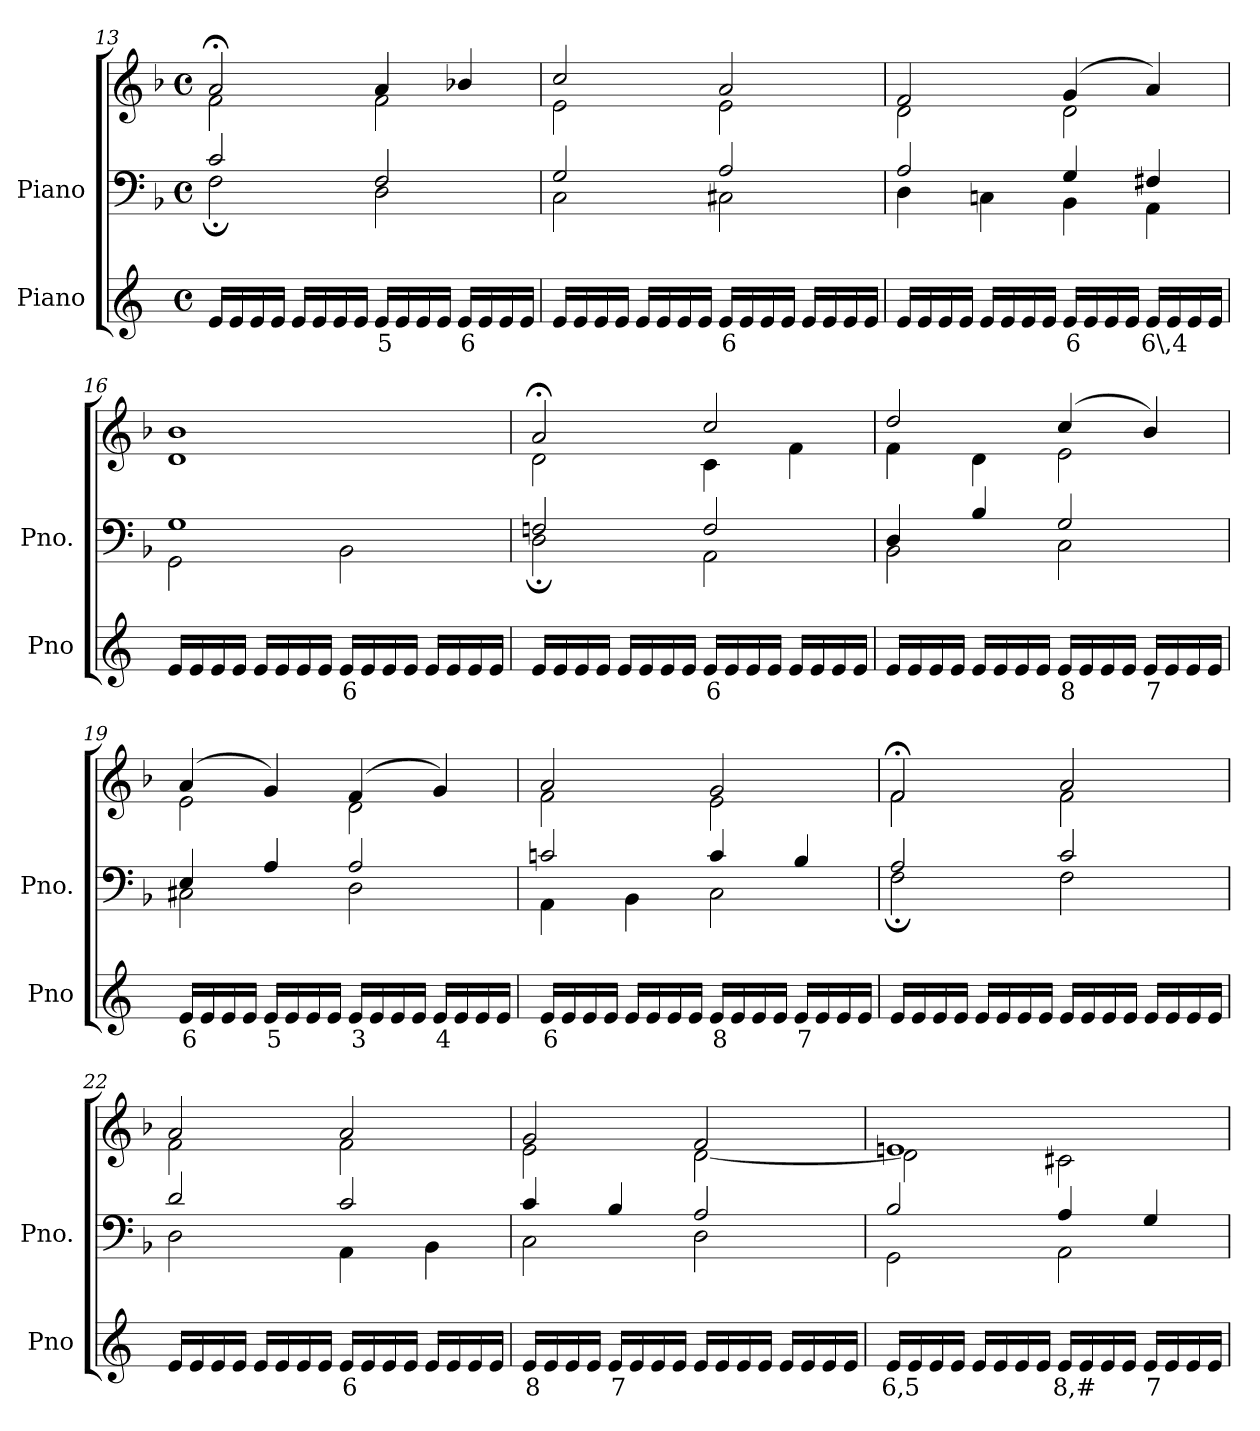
**kern	**text	**kern	**kern
*part2	*part2	*part1	*part1
*staff3	*staff3	*staff2	*staff1
*I"Piano	*	*I"Piano	*
*I'Pno	*	*I'Pno.	*
*clefG2	*	*clefF4	*clefG2
*k[]	*	*k[b-]	*k[b-]
*M4/4	*	*M4/4	*M4/4
*met(c)	*	*met(c)	*met(c)
=13	=13	=13	=13
*	*	*^	*^
16e/LL	.	2c/	2F;\	2a;</	2f\
16e/	.	.	.	.	.
16e/	.	.	.	.	.
16e/JJ	.	.	.	.	.
16e/LL	.	.	.	.	.
16e/	.	.	.	.	.
16e/	.	.	.	.	.
16e/JJ	.	.	.	.	.
!	!LO:LY:b	!	!	!	!
16e/LL	5	2F/	2D\	4a/	2f\
16e/	.	.	.	.	.
16e/	.	.	.	.	.
16e/JJ	.	.	.	.	.
!	!LO:LY:b	!	!	!	!
16e/LL	6	.	.	4b-X/	.
16e/	.	.	.	.	.
16e/	.	.	.	.	.
16e/JJ	.	.	.	.	.
=14	=14	=14	=14	=14	=14
16e/LL	.	2G/	2C\	2cc/	2e\
16e/	.	.	.	.	.
16e/	.	.	.	.	.
16e/JJ	.	.	.	.	.
16e/LL	.	.	.	.	.
16e/	.	.	.	.	.
16e/	.	.	.	.	.
16e/JJ	.	.	.	.	.
!	!LO:LY:b	!	!	!	!
16e/LL	6	2A/	2C#X\	2a/	2e\
16e/	.	.	.	.	.
16e/	.	.	.	.	.
16e/JJ	.	.	.	.	.
16e/LL	.	.	.	.	.
16e/	.	.	.	.	.
16e/	.	.	.	.	.
16e/JJ	.	.	.	.	.
=15	=15	=15	=15	=15	=15
16e/LL	.	2A/	4D\	2f/	2d\
16e/	.	.	.	.	.
16e/	.	.	.	.	.
16e/JJ	.	.	.	.	.
!	!LO:LY:b	!	!	!	!
16e/LL	_	.	4Cn\	.	.
16e/	.	.	.	.	.
16e/	.	.	.	.	.
16e/JJ	.	.	.	.	.
!	!LO:LY:b	!	!	!	!
16e/LL	6	4G/	4BB-\	(>4g/	2d\
16e/	.	.	.	.	.
16e/	.	.	.	.	.
16e/JJ	.	.	.	.	.
!	!LO:LY:b	!	!	!	!
16e/LL	6\,4	4F#X/	4AA\	4a/)	.
16e/	.	.	.	.	.
16e/	.	.	.	.	.
16e/JJ	.	.	.	.	.
=16	=16	=16	=16	=16	=16
16e/LL	.	1G	2GG\	1b-	1d
16e/	.	.	.	.	.
16e/	.	.	.	.	.
16e/JJ	.	.	.	.	.
16e/LL	.	.	.	.	.
16e/	.	.	.	.	.
16e/	.	.	.	.	.
16e/JJ	.	.	.	.	.
!	!LO:LY:b	!	!	!	!
16e/LL	6	.	2BB-\	.	.
16e/	.	.	.	.	.
16e/	.	.	.	.	.
16e/JJ	.	.	.	.	.
16e/LL	.	.	.	.	.
16e/	.	.	.	.	.
16e/	.	.	.	.	.
16e/JJ	.	.	.	.	.
=17	=17	=17	=17	=17	=17
16e/LL	.	2Fn/	2D;\	2a;</	2d\
16e/	.	.	.	.	.
16e/	.	.	.	.	.
16e/JJ	.	.	.	.	.
16e/LL	.	.	.	.	.
16e/	.	.	.	.	.
16e/	.	.	.	.	.
16e/JJ	.	.	.	.	.
!	!LO:LY:b	!	!	!	!
16e/LL	6	2F/	2AA\	2cc/	4c\
16e/	.	.	.	.	.
16e/	.	.	.	.	.
16e/JJ	.	.	.	.	.
16e/LL	.	.	.	.	4f\
16e/	.	.	.	.	.
16e/	.	.	.	.	.
16e/JJ	.	.	.	.	.
=18	=18	=18	=18	=18	=18
16e/LL	.	4D/	2BB-\	2dd/	4f\
16e/	.	.	.	.	.
16e/	.	.	.	.	.
16e/JJ	.	.	.	.	.
16e/LL	.	4B-/	.	.	4d\
16e/	.	.	.	.	.
16e/	.	.	.	.	.
16e/JJ	.	.	.	.	.
!	!LO:LY:b	!	!	!	!
16e/LL	8	2G/	2C\	(>4cc/	2e\
16e/	.	.	.	.	.
16e/	.	.	.	.	.
16e/JJ	.	.	.	.	.
!	!LO:LY:b	!	!	!	!
16e/LL	7	.	.	4b-/)	.
16e/	.	.	.	.	.
16e/	.	.	.	.	.
16e/JJ	.	.	.	.	.
=19	=19	=19	=19	=19	=19
!	!LO:LY:b	!	!	!	!
16e/LL	6	4E/	2C#X\	(>4a/	2e\
16e/	.	.	.	.	.
16e/	.	.	.	.	.
16e/JJ	.	.	.	.	.
!	!LO:LY:b	!	!	!	!
16e/LL	5	4A/	.	4g/)	.
16e/	.	.	.	.	.
16e/	.	.	.	.	.
16e/JJ	.	.	.	.	.
!	!LO:LY:b	!	!	!	!
16e/LL	3	2A/	2D\	(>4f/	2d\
16e/	.	.	.	.	.
16e/	.	.	.	.	.
16e/JJ	.	.	.	.	.
!	!LO:LY:b	!	!	!	!
16e/LL	4	.	.	4g/)	.
16e/	.	.	.	.	.
16e/	.	.	.	.	.
16e/JJ	.	.	.	.	.
=20	=20	=20	=20	=20	=20
!	!LO:LY:b	!	!	!	!
16e/LL	6	2cn/	4AA\	2a/	2f\
16e/	.	.	.	.	.
16e/	.	.	.	.	.
16e/JJ	.	.	.	.	.
!	!LO:LY:b	!	!	!	!
16e/LL	_	.	4BB-\	.	.
16e/	.	.	.	.	.
16e/	.	.	.	.	.
16e/JJ	.	.	.	.	.
!	!LO:LY:b	!	!	!	!
16e/LL	8	4c/	2C\	2g/	2e\
16e/	.	.	.	.	.
16e/	.	.	.	.	.
16e/JJ	.	.	.	.	.
!	!LO:LY:b	!	!	!	!
16e/LL	7	4B-/	.	.	.
16e/	.	.	.	.	.
16e/	.	.	.	.	.
16e/JJ	.	.	.	.	.
=21	=21	=21	=21	=21	=21
16e/LL	.	2A/	2F;\	2f;</	2f\
16e/	.	.	.	.	.
16e/	.	.	.	.	.
16e/JJ	.	.	.	.	.
16e/LL	.	.	.	.	.
16e/	.	.	.	.	.
16e/	.	.	.	.	.
16e/JJ	.	.	.	.	.
16e/LL	.	2c/	2F\	2a/	2f\
16e/	.	.	.	.	.
16e/	.	.	.	.	.
16e/JJ	.	.	.	.	.
16e/LL	.	.	.	.	.
16e/	.	.	.	.	.
16e/	.	.	.	.	.
16e/JJ	.	.	.	.	.
=22	=22	=22	=22	=22	=22
16e/LL	.	2d/	2D\	2a/	2f\
16e/	.	.	.	.	.
16e/	.	.	.	.	.
16e/JJ	.	.	.	.	.
16e/LL	.	.	.	.	.
16e/	.	.	.	.	.
16e/	.	.	.	.	.
16e/JJ	.	.	.	.	.
!	!LO:LY:b	!	!	!	!
16e/LL	6	2c/	4AA\	2a/	2f\
16e/	.	.	.	.	.
16e/	.	.	.	.	.
16e/JJ	.	.	.	.	.
!	!LO:LY:b	!	!	!	!
16e/LL	_	.	4BB-\	.	.
16e/	.	.	.	.	.
16e/	.	.	.	.	.
16e/JJ	.	.	.	.	.
=23	=23	=23	=23	=23	=23
!	!LO:LY:b	!	!	!	!
16e/LL	8	4c/	2C\	2g/	2e\
16e/	.	.	.	.	.
16e/	.	.	.	.	.
16e/JJ	.	.	.	.	.
!	!LO:LY:b	!	!	!	!
16e/LL	7	4B-/	.	.	.
16e/	.	.	.	.	.
16e/	.	.	.	.	.
16e/JJ	.	.	.	.	.
16e/LL	.	2A/	2D\	2f/	[2d\
16e/	.	.	.	.	.
16e/	.	.	.	.	.
16e/JJ	.	.	.	.	.
16e/LL	.	.	.	.	.
16e/	.	.	.	.	.
16e/	.	.	.	.	.
16e/JJ	.	.	.	.	.
=24	=24	=24	=24	=24	=24
!	!LO:LY:b	!	!	!	!
16e/LL	6,5	2B-/	2GG\	1en	2d\]
16e/	.	.	.	.	.
16e/	.	.	.	.	.
16e/JJ	.	.	.	.	.
16e/LL	.	.	.	.	.
16e/	.	.	.	.	.
16e/	.	.	.	.	.
16e/JJ	.	.	.	.	.
!	!LO:LY:b	!	!	!	!
16e/LL	8,#	4A/	2AA\	.	2c#X\
16e/	.	.	.	.	.
16e/	.	.	.	.	.
16e/JJ	.	.	.	.	.
!	!LO:LY:b	!	!	!	!
16e/LL	7	4G/	.	.	.
16e/	.	.	.	.	.
16e/	.	.	.	.	.
16e/JJ	.	.	.	.	.
*	*	*v	*v	*	*
*	*	*	*v	*v
=	=	=	=
*-	*-	*-	*-
